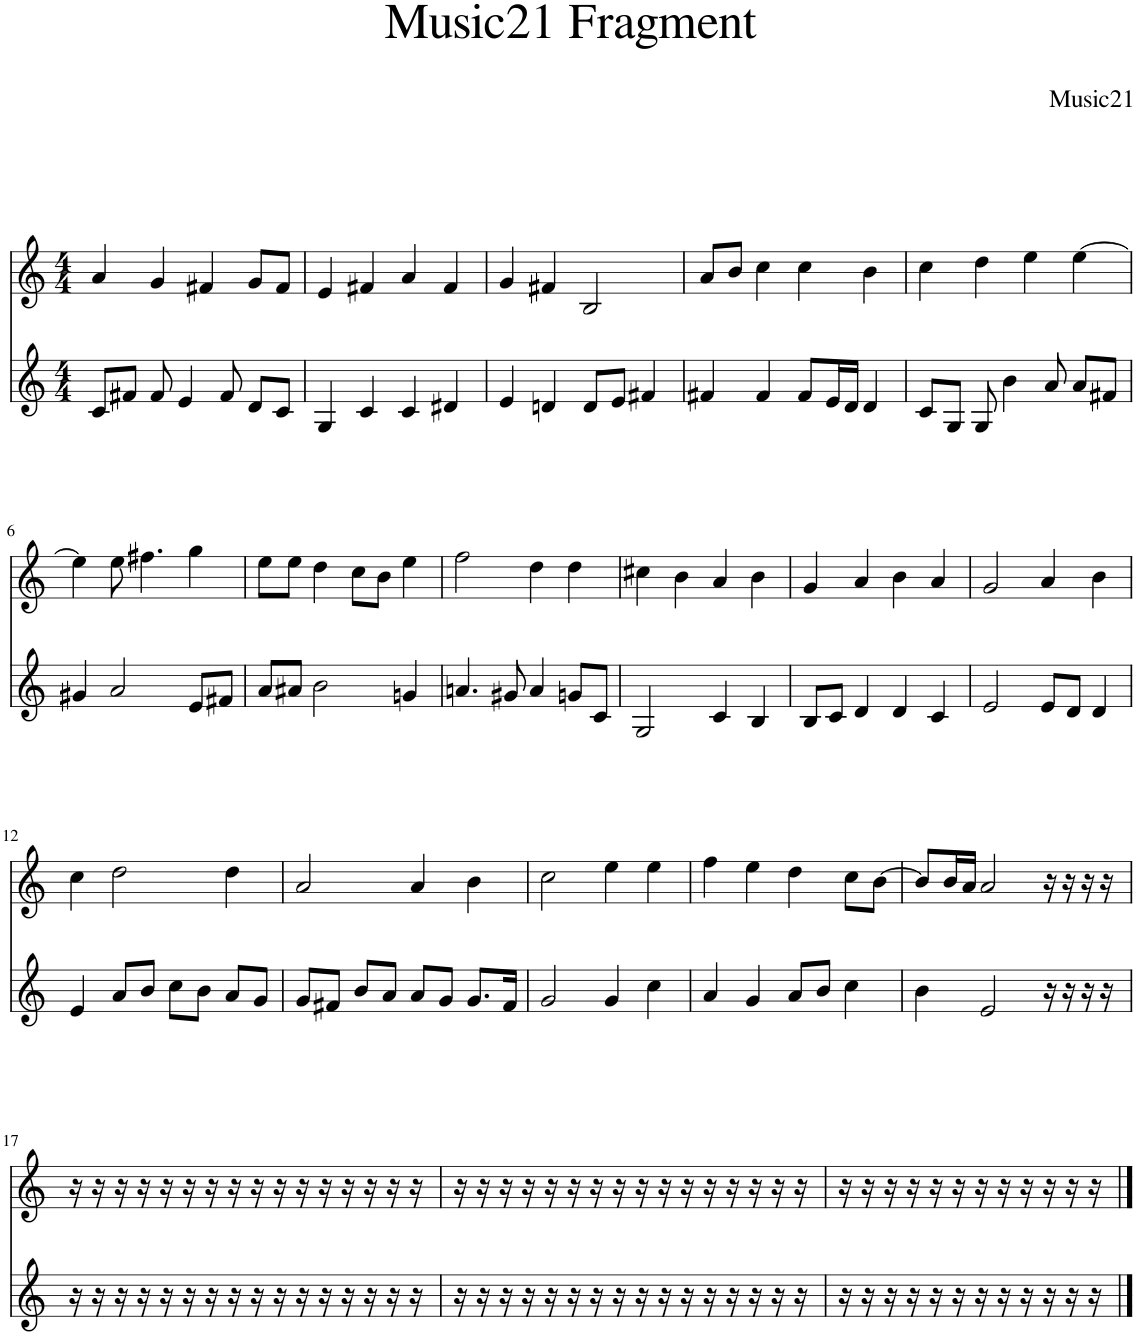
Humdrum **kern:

**kern	**kern
*part2	*part1
*staff2	*staff1
*I"Piano	*I"Piano
*I'Pno	*I'Pno
*clefG2	*clefG2
*k[]	*k[]
*M4/4	*M4/4
=1	=1
8c/L	4a/
8f#X/J	.
8f#/	4g/
4e/	.
.	4f#X/
8f#/	.
8d/L	8g/L
8c/J	8f#/J
=2	=2
4G/	4e/
4c/	4f#X/
4c/	4a/
4d#X/	4f#/
=3	=3
4e/	4g/
4dn/	4f#X/
8d/L	2B/
8e/J	.
4f#X/	.
=4	=4
4f#X/	8a/L
.	8b/J
4f#/	4cc\
8f#/L	4cc\
16e/L	.
16d/JJ	.
4d/	4b\
=5	=5
8c/L	4cc\
8G/J	.
8G/	4dd\
4b\	.
.	4ee\
8a/	.
8a/L	[4ee\
8f#X/J	.
!!LO:LB:g=z
=6	=6
4g#X/	4ee\]
2a/	8ee\
.	4.ff#X\
8e/L	4gg\
8f#X/J	.
=7	=7
8a/L	8ee\L
8a#X/J	8ee\J
2b\	4dd\
.	8cc\L
.	8b\J
4gn/	4ee\
=8	=8
4.an/	2ff\
8g#X/	.
4a/	4dd\
8gn/L	4dd\
8c/J	.
=9	=9
2G/	4cc#X\
.	4b\
4c/	4a/
4B/	4b\
=10	=10
8B/L	4g/
8c/J	.
4d/	4a/
4d/	4b\
4c/	4a/
=11	=11
2e/	2g/
8e/L	4a/
8d/J	.
4d/	4b\
!!LO:LB:g=z
=12	=12
4e/	4cc\
8a/L	2dd\
8b/J	.
8cc\L	.
8b\J	.
8a/L	4dd\
8g/J	.
=13	=13
8g/L	2a/
8f#X/J	.
8b/L	.
8a/J	.
8a/L	4a/
8g/J	.
8.g/L	4b\
16f#/Jk	.
=14	=14
2g/	2cc\
4g/	4ee\
4cc\	4ee\
=15	=15
4a/	4ff\
4g/	4ee\
8a/L	4dd\
8b/J	.
4cc\	8cc\L
.	[8b\J
=16	=16
4b\	8b/L]
.	16b/L
.	16a/JJ
2e/	2a/
16r	16r
16r	16r
16r	16r
16r	16r
!!LO:LB:g=z
=17	=17
16r	16r
16r	16r
16r	16r
16r	16r
16r	16r
16r	16r
16r	16r
16r	16r
16r	16r
16r	16r
16r	16r
16r	16r
16r	16r
16r	16r
16r	16r
16r	16r
=18	=18
16r	16r
16r	16r
16r	16r
16r	16r
16r	16r
16r	16r
16r	16r
16r	16r
16r	16r
16r	16r
16r	16r
16r	16r
16r	16r
16r	16r
16r	16r
16r	16r
=19	=19
16r	16r
16r	16r
16r	16r
16r	16r
16r	16r
16r	16r
16r	16r
16r	16r
16r	16r
16r	16r
16r	16r
16r	16r
==	==
*-	*-
